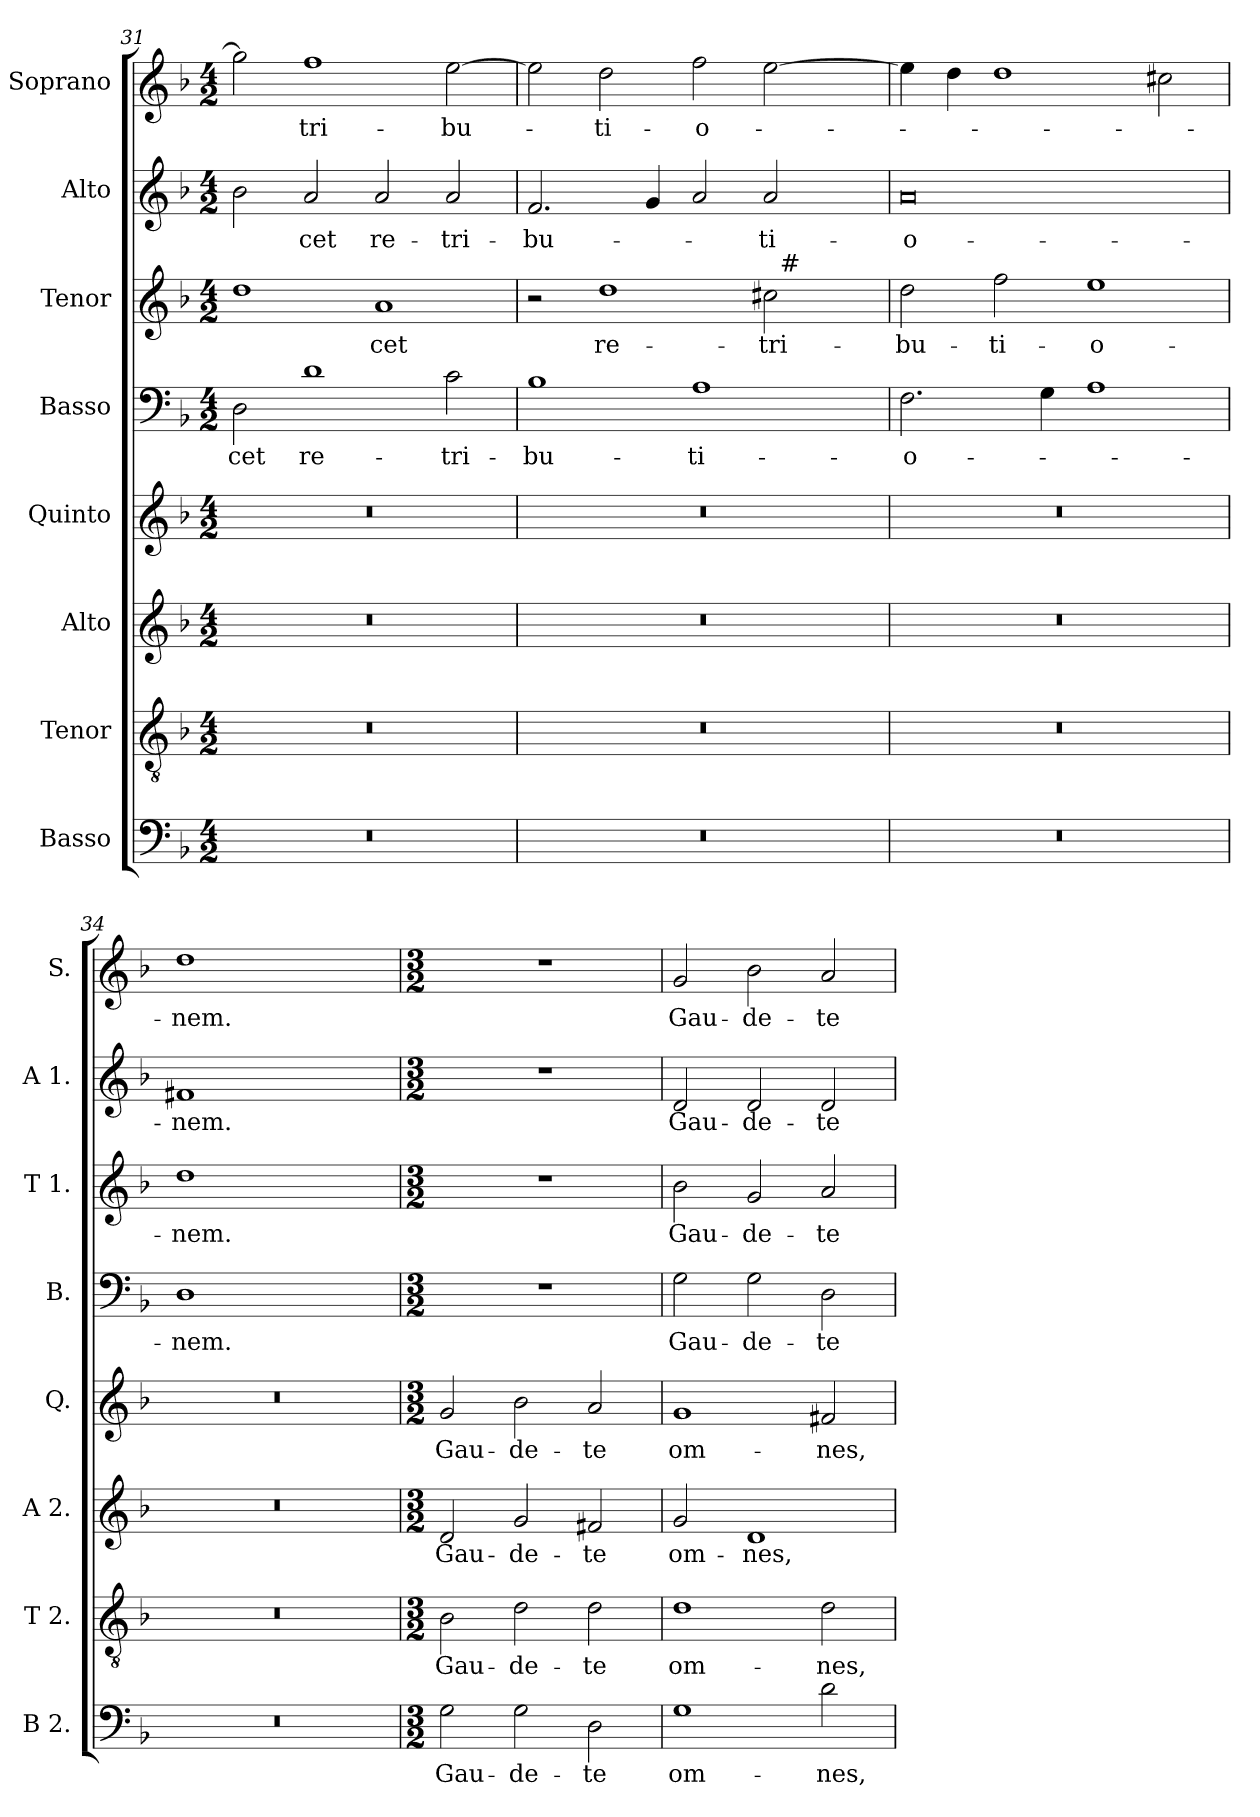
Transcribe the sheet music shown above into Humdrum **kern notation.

**kern	**text	**kern	**text	**kern	**text	**kern	**text	**kern	**text	**kern	**text	**kern	**text	**kern	**text
*part8	*part8	*part7	*part7	*part6	*part6	*part5	*part5	*part4	*part4	*part3	*part3	*part2	*part2	*part1	*part1
*staff8	*staff8	*staff7	*staff7	*staff6	*staff6	*staff5	*staff5	*staff4	*staff4	*staff3	*staff3	*staff2	*staff2	*staff1	*staff1
*I"Basso	*	*I"Tenor	*	*I"Alto	*	*I"Quinto	*	*I"Basso	*	*I"Tenor	*	*I"Alto	*	*I"Soprano	*
*I'B 2.	*	*I'T 2.	*	*I'A 2.	*	*I'Q.	*	*I'B.	*	*I'T 1.	*	*I'A 1.	*	*I'S.	*
*clefF4	*	*clefGv2	*	*clefG2	*	*clefG2	*	*clefF4	*	*clefG2	*	*clefG2	*	*clefG2	*
*	*	*ITrd7c12	*	*	*	*	*	*	*	*ITrd7c12	*	*	*	*	*
*k[b-]	*	*k[b-]	*	*k[b-]	*	*k[b-]	*	*k[b-]	*	*k[b-]	*	*k[b-]	*	*k[b-]	*
*F:	*	*F:	*	*F:	*	*F:	*	*F:	*	*F:	*	*F:	*	*F:	*
*M4/2	*	*M4/2	*	*M4/2	*	*M4/2	*	*M4/2	*	*M4/2	*	*M4/2	*	*M4/2	*
=31	=31	=31	=31	=31	=31	=31	=31	=31	=31	=31	=31	=31	=31	=31	=31
!LO:N:vis=1	!	!LO:N:vis=1	!	!LO:N:vis=1	!	!LO:N:vis=1	!	!	!	!	!	!	!	!	!
!	!	!	!	!	!	!	!	!	!LO:LY:b:color=#000000	!	!	!	!	!	!
0r	.	0r	.	0r	.	0r	.	2Di\	-cet	1di	.	2b-i\	.	2ggi\]	.
!	!	!	!	!	!	!	!	!	!LO:LY:b:color=#000000	!	!	!	!	!	!
!	!	!	!	!	!	!	!	!	!	!	!	!	!LO:LY:b:color=#000000	!	!
!	!	!	!	!	!	!	!	!	!	!	!	!	!	!	!LO:LY:b:color=#000000
.	.	.	.	.	.	.	.	1di	re-	.	.	2ai/	-cet	1ffi	-tri-
!	!	!	!	!	!	!	!	!	!	!	!LO:LY:b:color=#000000	!	!	!	!
!	!	!	!	!	!	!	!	!	!	!	!	!	!LO:LY:b:color=#000000	!	!
.	.	.	.	.	.	.	.	.	.	1Ai	-cet	2ai/	re-	.	.
!	!	!	!	!	!	!	!	!	!LO:LY:b:color=#000000	!	!	!	!	!	!
!	!	!	!	!	!	!	!	!	!	!	!	!	!LO:LY:b:color=#000000	!	!
!	!	!	!	!	!	!	!	!	!	!	!	!	!	!	!LO:LY:b:color=#000000
.	.	.	.	.	.	.	.	2ci\	-tri-	.	.	2ai/	-tri-	[2eei\	-bu-
=32	=32	=32	=32	=32	=32	=32	=32	=32	=32	=32	=32	=32	=32	=32	=32
!LO:N:vis=1	!	!LO:N:vis=1	!	!LO:N:vis=1	!	!LO:N:vis=1	!	!	!	!	!	!	!	!	!
!	!	!	!	!	!	!	!	!	!LO:LY:b:color=#000000	!	!	!	!	!	!
!	!	!	!	!	!	!	!	!	!	!	!	!	!LO:LY:b:color=#000000	!	!
*	*	*	*	*	*	*	*	*	*	*^	*	*	*	*	*
0r	.	0r	.	0r	.	0r	.	1B-i	-bu-	2r	1ryy	.	2.fi/	-bu-	2eei\]	.
!	!	!	!	!	!	!	!	!	!	!	!	!LO:LY:b:color=#000000	!	!	!	!
!	!	!	!	!	!	!	!	!	!	!	!	!	!	!	!	!LO:LY:b:color=#000000
.	.	.	.	.	.	.	.	.	.	1di	.	re-	.	.	2ddi\	-ti-
.	.	.	.	.	.	.	.	.	.	.	.	.	4gi/	.	.	.
!	!	!	!	!	!	!	!	!	!LO:LY:b:color=#000000	!	!	!	!	!	!	!
!	!	!	!	!	!	!	!	!	!	!	!	!	!	!	!	!LO:LY:b:color=#000000
.	.	.	.	.	.	.	.	1Ai	-ti-	.	2ryy	.	2ai/	.	2ffi\	-o-
!	!	!	!	!	!	!	!	!	!	!	!	!LO:LY:b:color=#000000	!	!	!	!
!	!	!	!	!	!	!	!	!	!	!	!	!	!	!LO:LY:b:color=#000000	!	!
.	.	.	.	.	.	.	.	.	.	2c#i\	32ryy	-tri-	2ai/	-ti-	[2eei\	.
.	.	.	.	.	.	.	.	.	.	.	256ryy	.	.	.	.	.
!	!	!	!	!	!	!	!	!	!	!	!LO:TX:a:t=#	!	!	!	!	!
.	.	.	.	.	.	.	.	.	.	.	4ryy	.	.	.	.	.
.	.	.	.	.	.	.	.	.	.	.	8ryy	.	.	.	.	.
.	.	.	.	.	.	.	.	.	.	.	16ryy	.	.	.	.	.
.	.	.	.	.	.	.	.	.	.	.	64..ryy	.	.	.	.	.
!!LO:LB:g=z
=33	=33	=33	=33	=33	=33	=33	=33	=33	=33	=33	=33	=33	=33	=33	=33	=33
!LO:N:vis=1	!	!LO:N:vis=1	!	!LO:N:vis=1	!	!LO:N:vis=1	!	!	!	!	!	!	!	!	!	!
*	*	*	*	*	*	*	*	*	*	*v	*v	*	*	*	*	*
*	*	*	*	*	*	*	*	*	*	*^	*	*	*	*	*
!	!	!	!	!	!	!	!	!	!LO:LY:b:color=#000000	!	!	!	!	!	!	!
*	*	*	*	*	*	*	*	*	*	*v	*v	*	*	*	*	*
*	*	*	*	*	*	*	*	*	*	*^	*	*	*	*	*
!	!	!	!	!	!	!	!	!	!	!	!	!LO:LY:b:color=#000000	!	!	!	!
*	*	*	*	*	*	*	*	*	*	*v	*v	*	*	*	*	*
*	*	*	*	*	*	*	*	*	*	*^	*	*	*	*	*
!	!	!	!	!	!	!	!	!	!	!	!	!	!	!LO:LY:b:color=#000000	!	!
*	*	*	*	*	*	*	*	*	*	*v	*v	*	*	*	*	*
0r	.	0r	.	0r	.	0r	.	2.Fi\	-o-	2di\	-bu-	0ai	-o-	4eei\]	.
.	.	.	.	.	.	.	.	.	.	.	.	.	.	4ddi\	.
!	!	!	!	!	!	!	!	!	!	!	!LO:LY:b:color=#000000	!	!	!	!
.	.	.	.	.	.	.	.	.	.	2fi\	-ti-	.	.	1ddi	.
.	.	.	.	.	.	.	.	4Gi\	.	.	.	.	.	.	.
!	!	!	!	!	!	!	!	!	!	!	!LO:LY:b:color=#000000	!	!	!	!
.	.	.	.	.	.	.	.	1Ai	.	1ei	-o-	.	.	.	.
.	.	.	.	.	.	.	.	.	.	.	.	.	.	2cc#Xi\	.
=34	=34	=34	=34	=34	=34	=34	=34	=34	=34	=34	=34	=34	=34	=34	=34
!	!	!	!	!	!	!	!	!	!LO:LY:b:color=#000000	!	!	!	!	!	!
!	!	!	!	!	!	!	!	!	!	!	!LO:LY:b:color=#000000	!	!	!	!
!	!	!	!	!	!	!	!	!	!	!	!	!	!LO:LY:b:color=#000000	!	!
!	!	!	!	!	!	!	!	!	!	!	!	!	!	!	!LO:LY:b:color=#000000
0r	.	0r	.	0r	.	0r	.	1Di	-nem.	1di	-nem.	1f#Xi	-nem.	1ddi	-nem.
.	.	.	.	.	.	.	.	1ryy	.	1ryy	.	1ryy	.	1ryy	.
=35	=35	=35	=35	=35	=35	=35	=35	=35	=35	=35	=35	=35	=35	=35	=35
*M3/2	*	*M3/2	*	*M3/2	*	*M3/2	*	*M3/2	*	*M3/2	*	*M3/2	*	*M3/2	*
!	!LO:LY:b:color=#000000	!	!	!	!	!	!	!	!	!	!	!	!	!	!
!	!	!	!LO:LY:b:color=#000000	!	!	!	!	!	!	!	!	!	!	!	!
!	!	!	!	!	!LO:LY:b:color=#000000	!	!	!	!	!	!	!	!	!	!
!	!	!	!	!	!	!	!LO:LY:b:color=#000000	!LO:N:vis=1	!	!LO:N:vis=1	!	!LO:N:vis=1	!	!LO:N:vis=1	!
2Gi\	Gau-	2BB-i\	Gau-	2di/	Gau-	2gi/	Gau-	1.r	.	1.r	.	1.r	.	1.r	.
!	!LO:LY:b:color=#000000	!	!	!	!	!	!	!	!	!	!	!	!	!	!
!	!	!	!LO:LY:b:color=#000000	!	!	!	!	!	!	!	!	!	!	!	!
!	!	!	!	!	!LO:LY:b:color=#000000	!	!	!	!	!	!	!	!	!	!
!	!	!	!	!	!	!	!LO:LY:b:color=#000000	!	!	!	!	!	!	!	!
2Gi\	-de-	2Di\	-de-	2gi/	-de-	2b-i\	-de-	.	.	.	.	.	.	.	.
!	!LO:LY:b:color=#000000	!	!	!	!	!	!	!	!	!	!	!	!	!	!
!	!	!	!LO:LY:b:color=#000000	!	!	!	!	!	!	!	!	!	!	!	!
!	!	!	!	!	!LO:LY:b:color=#000000	!	!	!	!	!	!	!	!	!	!
!	!	!	!	!	!	!	!LO:LY:b:color=#000000	!	!	!	!	!	!	!	!
2Di\	-te	2Di\	-te	2f#Xi/	-te	2ai/	-te	.	.	.	.	.	.	.	.
=36	=36	=36	=36	=36	=36	=36	=36	=36	=36	=36	=36	=36	=36	=36	=36
!	!LO:LY:b:color=#000000	!	!	!	!	!	!	!	!	!	!	!	!	!	!
!	!	!	!LO:LY:b:color=#000000	!	!	!	!	!	!	!	!	!	!	!	!
!	!	!	!	!	!LO:LY:b:color=#000000	!	!	!	!	!	!	!	!	!	!
!	!	!	!	!	!	!	!LO:LY:b:color=#000000	!	!	!	!	!	!	!	!
!	!	!	!	!	!	!	!	!	!LO:LY:b:color=#000000	!	!	!	!	!	!
!	!	!	!	!	!	!	!	!	!	!	!LO:LY:b:color=#000000	!	!	!	!
!	!	!	!	!	!	!	!	!	!	!	!	!	!LO:LY:b:color=#000000	!	!
!	!	!	!	!	!	!	!	!	!	!	!	!	!	!	!LO:LY:b:color=#000000
1Gi	om-	1Di	om-	2gi/	om-	1gi	om-	2Gi\	Gau-	2B-i\	Gau-	2di/	Gau-	2gi/	Gau-
!	!	!	!	!	!LO:LY:b:color=#000000	!	!	!	!	!	!	!	!	!	!
!	!	!	!	!	!	!	!	!	!LO:LY:b:color=#000000	!	!	!	!	!	!
!	!	!	!	!	!	!	!	!	!	!	!LO:LY:b:color=#000000	!	!	!	!
!	!	!	!	!	!	!	!	!	!	!	!	!	!LO:LY:b:color=#000000	!	!
!	!	!	!	!	!	!	!	!	!	!	!	!	!	!	!LO:LY:b:color=#000000
.	.	.	.	1di	-nes,	.	.	2Gi\	-de-	2Gi/	-de-	2di/	-de-	2b-i\	-de-
!	!LO:LY:b:color=#000000	!	!	!	!	!	!	!	!	!	!	!	!	!	!
!	!	!	!LO:LY:b:color=#000000	!	!	!	!	!	!	!	!	!	!	!	!
!	!	!	!	!	!	!	!LO:LY:b:color=#000000	!	!	!	!	!	!	!	!
!	!	!	!	!	!	!	!	!	!LO:LY:b:color=#000000	!	!	!	!	!	!
!	!	!	!	!	!	!	!	!	!	!	!LO:LY:b:color=#000000	!	!	!	!
!	!	!	!	!	!	!	!	!	!	!	!	!	!LO:LY:b:color=#000000	!	!
!	!	!	!	!	!	!	!	!	!	!	!	!	!	!	!LO:LY:b:color=#000000
2di\	-nes,	2Di\	-nes,	.	.	2f#Xi/	-nes,	2Di\	-te	2Ai/	-te	2di/	-te	2ai/	-te
=	=	=	=	=	=	=	=	=	=	=	=	=	=	=	=
*-	*-	*-	*-	*-	*-	*-	*-	*-	*-	*-	*-	*-	*-	*-	*-
